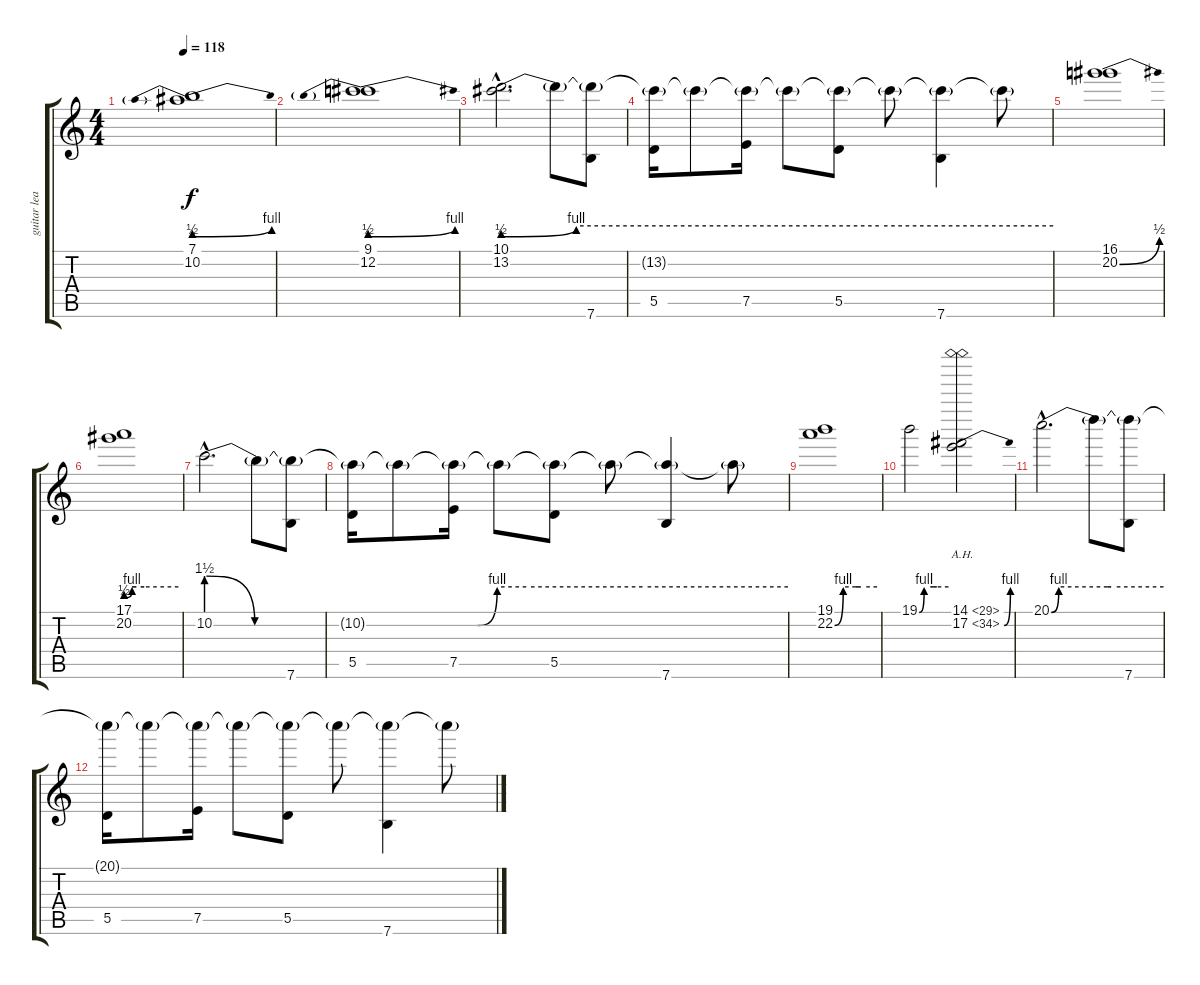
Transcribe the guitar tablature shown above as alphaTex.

\track ("guitar lead" "guitar lea") {instrument overdrivenguitar}
\staff {score tabs}
\tuning (E4 B3 G3 D3 A2 E2) {hide}
\ts (4 4)
\tempo 118
\clef g2
\ks c
(7.1 10.2{be (prebendbend 0 2 60 4)}).1{dy f} |
(9.1 12.2{be (prebendbend 0 2 60 4)}).1 |
(10.1{hac} 13.2{be (custom 0 2 8 4 30 4 41 4 60 4) hac}).2{d} 13.2{t}.8 (13.2{t} 7.6).8 |
(13.2{t} 5.5).16 13.2{t}.8 (13.2{t} 7.5).16 13.2{t}.8 (13.2{t} 5.5).8 13.2{t}.8 (13.2{t} 7.6).4 13.2{t}.8 |
(16.1 20.2{be (bend 0 0 60 2)}).1 |
(17.1 20.2{be (custom 0 2 7 4 12 4 21 4 60 4)}).1 |
10.2{be (custom 0 6 5 0 28 0 30 4 33 4 45 4 60 4) hac}.2{d} 10.2{t}.8 (10.2{t} 7.6).8 |
(10.2{t} 5.5).16 10.2{t}.8 (10.2{t} 7.5).16 10.2{t}.8 (10.2{t} 5.5).8 10.2{t}.8 (10.2{t} 7.6).4 10.2{t}.8 |
(19.1 22.2{be (custom 0 0 12 4 30 4 37 4 60 4)}).1 |
19.1{be (custom 0 0 10 4 30 4 36 4 60 4)}.2 (14.1{ah 15} 17.2{be (bend 0 0 60 4) ah 17}).2 |
20.1{be (custom 0 0 4 4 30 4 32 4 60 4) hac}.2{d} 20.1{t}.8 (20.1{t} 7.6).8 |
(20.1{t} 5.5).16 20.1{t}.8 (20.1{t} 7.5).16 20.1{t}.8 (20.1{t} 5.5).8 20.1{t}.8 (20.1{t} 7.6).4 20.1{t}.8
